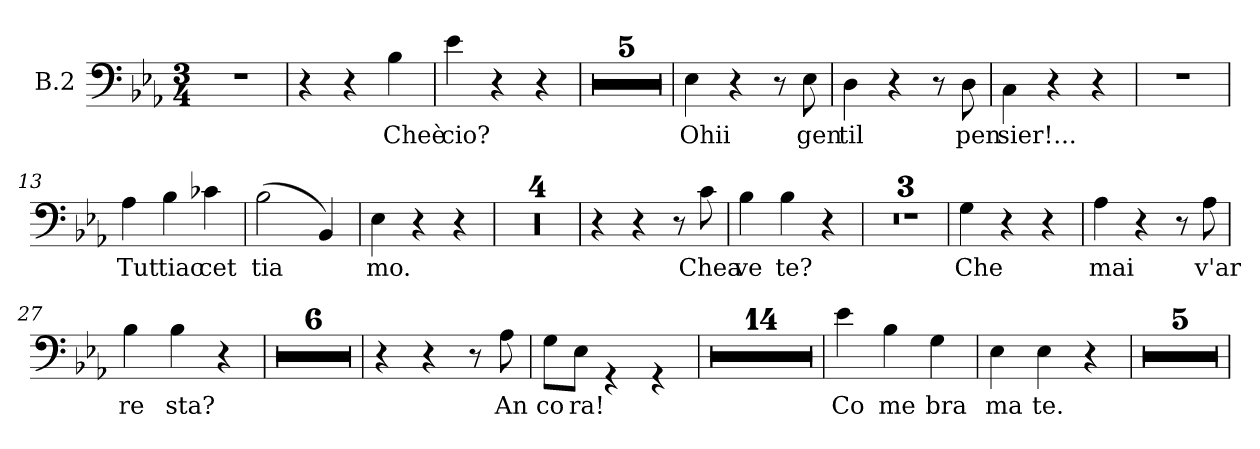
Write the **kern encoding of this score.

**kern	**text
*part1	*part1
*staff1	*staff1
*I"B.2	*
*I'B.2	*
*clefF4	*
*k[b-e-a-]	*
*E-:	*
*M3/4	*
=1	=1
2.r	.
=2	=2
4r	.
4r	.
4B-\	Cheè
=3	=3
4e-\	cio?
4r	.
4r	.
=4	=4
2.r	.
=5	=5
2.r	.
=6	=6
2.r	.
=7	=7
2.r	.
=8	=8
2.r	.
=9	=9
4E-\	Ohii
4r	.
8r	.
8E-\	gen
=10	=10
4D\	til
4r	.
8r	.
8D\	pen
!!LO:PB:g=z
=11	=11
4C\	sier!...
4r	.
4r	.
=12	=12
2.r	.
=13	=13
4A-\	Tut
4B-\	tiac
4c-X\	cet
=14	=14
(>2B-\	tia
4BB-/)	.
=15	=15
4E-\	mo.
4r	.
4r	.
=16	=16
2.r	.
=17	=17
2.r	.
=18	=18
2.r	.
=19	=19
2.r	.
!!LO:PB:g=z
=20	=20
4r	.
4r	.
8r	.
8c\	Chea
=21	=21
4B-\	ve
4B-\	te?
4r	.
=22	=22
2.r	.
=23	=23
2.r	.
=24	=24
2.r	.
=25	=25
4G\	Che
4r	.
4r	.
!!LO:PB:g=z
=26	=26
4A-\	mai
4r	.
8r	.
8A-\	v'ar
=27	=27
4B-\	re­
4B-\	sta?
4r	.
=28	=28
2.r	.
=29	=29
2.r	.
=30	=30
2.r	.
=31	=31
2.r	.
!!LO:PB:g=z
=32	=32
2.r	.
=33	=33
2.r	.
=34	=34
4r	.
4r	.
8r	.
8A-\	An
=35	=35
8G\L	co
8E-\J	ra!
4rGG	.
4rGG	.
=36	=36
2.r	.
=37	=37
2.r	.
!!LO:LB:g=z
=38	=38
2.r	.
=39	=39
2.r	.
=40	=40
2.r	.
=41	=41
2.r	.
=42	=42
2.r	.
=43	=43
2.r	.
=44	=44
2.r	.
!!LO:PB:g=z
=45	=45
2.r	.
=46	=46
2.r	.
=47	=47
2.r	.
=48	=48
2.r	.
=49	=49
2.r	.
=50	=50
4e-\	Co
4B-\	me
4G\	bra
=51	=51
4E-\	ma
4E-\	te.
4r	.
!!LO:LB:g=z
=52	=52
2.r	.
=53	=53
2.r	.
=54	=54
2.r	.
=55	=55
2.r	.
=56	=56
2.r	.
=	=
*-	*-
